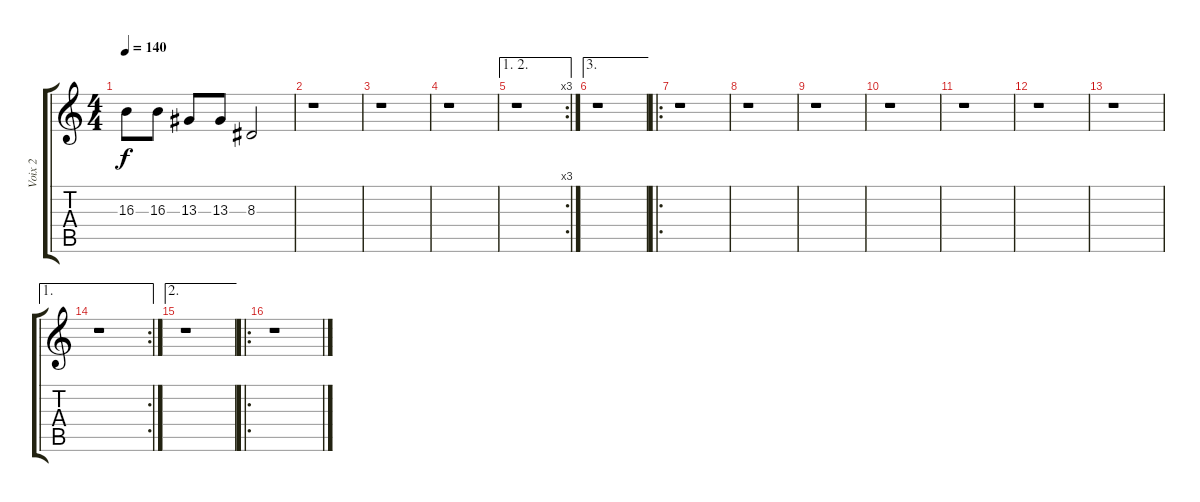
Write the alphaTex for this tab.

\track ("Voix 2" "Voix 2") {instrument altosax}
\staff {score tabs}
\tuning (E4 B3 G3 D3 A2 E2) {hide}
\ts (4 4)
\tempo 140
\clef g2
\ks c
16.3.8{dy f} 16.3.8 13.3.8 13.3.8 8.3.2 |
r.1 |
r.1 |
r.1 |
\ae (1 2)
\rc 3
r.1 |
\ae 3
r.1 |
\ro
r.1 |
r.1 |
r.1 |
r.1 |
r.1 |
r.1 |
r.1 |
\ae 1
\rc 2
r.1 |
\ae 2
r.1 |
\ro
r.1
